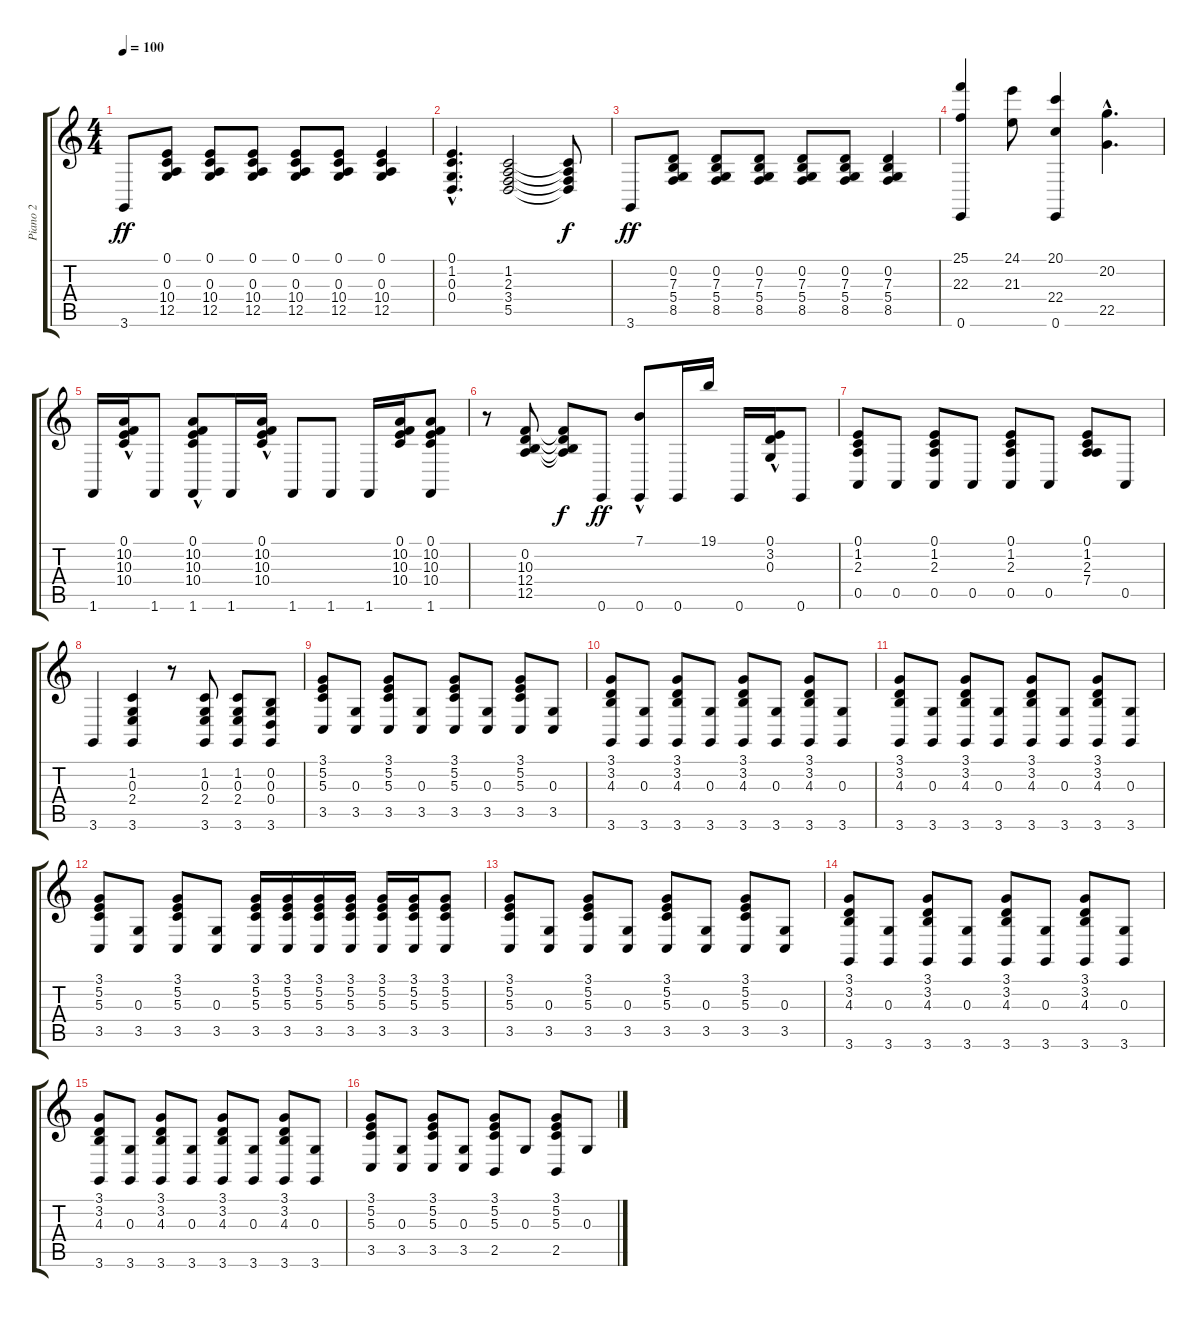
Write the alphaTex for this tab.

\track ("Piano 2" "Piano 2") {instrument brightacousticpiano}
\staff {score tabs}
\tuning (E4 B3 G3 D3 A2 E2) {hide}
\ts (4 4)
\tempo 100
\clef g2
\ks c
3.6.8{dy ff} (0.1 0.3 10.4 12.5).8 (0.1 0.3 10.4 12.5).8 (0.1 0.3 10.4 12.5).8 (0.1 0.3 10.4 12.5).8 (0.1 0.3 10.4 12.5).8 (0.1 0.3 10.4 12.5).4 |
(0.1{hac} 1.2{hac} 0.3{hac} 0.4{hac}).4{d} (1.2 2.3 3.4 5.5).2 (1.2{t} 2.3{t} 3.4{t} 5.5{t}).8{dy f} |
3.6.8{dy ff} (0.2 7.3 5.4 8.5).8 (0.2 7.3 5.4 8.5).8 (0.2 7.3 5.4 8.5).8 (0.2 7.3 5.4 8.5).8 (0.2 7.3 5.4 8.5).8 (0.2 7.3 5.4 8.5).4 |
(25.1 22.3 0.6).4 (24.1 21.3).8 (20.1 22.4 0.6).4 (20.2{hac} 22.5{hac}).4{d} |
1.6.16 (0.1{hac} 10.2{hac} 10.3{hac} 10.4{hac}).16 1.6.8 (0.1{hac} 10.2{hac} 10.3{hac} 10.4{hac} 1.6).8 1.6.16 (0.1{hac} 10.2{hac} 10.3{hac} 10.4{hac}).16 1.6.8 1.6.8 1.6.16 (0.1 10.2 10.3 10.4).16 (0.1 10.2 10.3 10.4 1.6).8 |
r.8 (0.2 10.3 12.4 12.5).8 (0.2{t} 10.3{t} 12.4{t} 12.5{t}).8{dy f} 0.6.8{dy ff} (7.1{hac} 0.6).8 0.6.16 19.1.16 0.6.16 (0.1{hac} 3.2{hac} 0.3{hac}).16 0.6.8 |
(0.1 1.2 2.3 0.5).8 0.5.8 (0.1 1.2 2.3 0.5).8 0.5.8 (0.1 1.2 2.3 0.5).8 0.5.8 (0.1 1.2 2.3 7.4).8 0.5.8 |
3.6.4 (1.2 0.3 2.4 3.6).4 r.8 (1.2 0.3 2.4 3.6).8 (1.2 0.3 2.4 3.6).8 (0.2 0.3 0.4 3.6).8 |
(3.1 5.2 5.3 3.5).8 (0.3 3.5).8 (3.1 5.2 5.3 3.5).8 (0.3 3.5).8 (3.1 5.2 5.3 3.5).8 (0.3 3.5).8 (3.1 5.2 5.3 3.5).8 (0.3 3.5).8 |
(3.1 3.2 4.3 3.6).8 (0.3 3.6).8 (3.1 3.2 4.3 3.6).8 (0.3 3.6).8 (3.1 3.2 4.3 3.6).8 (0.3 3.6).8 (3.1 3.2 4.3 3.6).8 (0.3 3.6).8 |
(3.1 3.2 4.3 3.6).8 (0.3 3.6).8 (3.1 3.2 4.3 3.6).8 (0.3 3.6).8 (3.1 3.2 4.3 3.6).8 (0.3 3.6).8 (3.1 3.2 4.3 3.6).8 (0.3 3.6).8 |
(3.1 5.2 5.3 3.5).8 (0.3 3.5).8 (3.1 5.2 5.3 3.5).8 (0.3 3.5).8 (3.1 5.2 5.3 3.5).16 (3.1 5.2 5.3 3.5).16 (3.1 5.2 5.3 3.5).16 (3.1 5.2 5.3 3.5).16 (3.1 5.2 5.3 3.5).16 (3.1 5.2 5.3 3.5).16 (3.1 5.2 5.3 3.5).8 |
(3.1 5.2 5.3 3.5).8 (0.3 3.5).8 (3.1 5.2 5.3 3.5).8 (0.3 3.5).8 (3.1 5.2 5.3 3.5).8 (0.3 3.5).8 (3.1 5.2 5.3 3.5).8 (0.3 3.5).8 |
(3.1 3.2 4.3 3.6).8 (0.3 3.6).8 (3.1 3.2 4.3 3.6).8 (0.3 3.6).8 (3.1 3.2 4.3 3.6).8 (0.3 3.6).8 (3.1 3.2 4.3 3.6).8 (0.3 3.6).8 |
(3.1 3.2 4.3 3.6).8 (0.3 3.6).8 (3.1 3.2 4.3 3.6).8 (0.3 3.6).8 (3.1 3.2 4.3 3.6).8 (0.3 3.6).8 (3.1 3.2 4.3 3.6).8 (0.3 3.6).8 |
(3.1 5.2 5.3 3.5).8 (0.3 3.5).8 (3.1 5.2 5.3 3.5).8 (0.3 3.5).8 (3.1 5.2 5.3 2.5).8 0.3.8 (3.1 5.2 5.3 2.5).8 0.3.8
